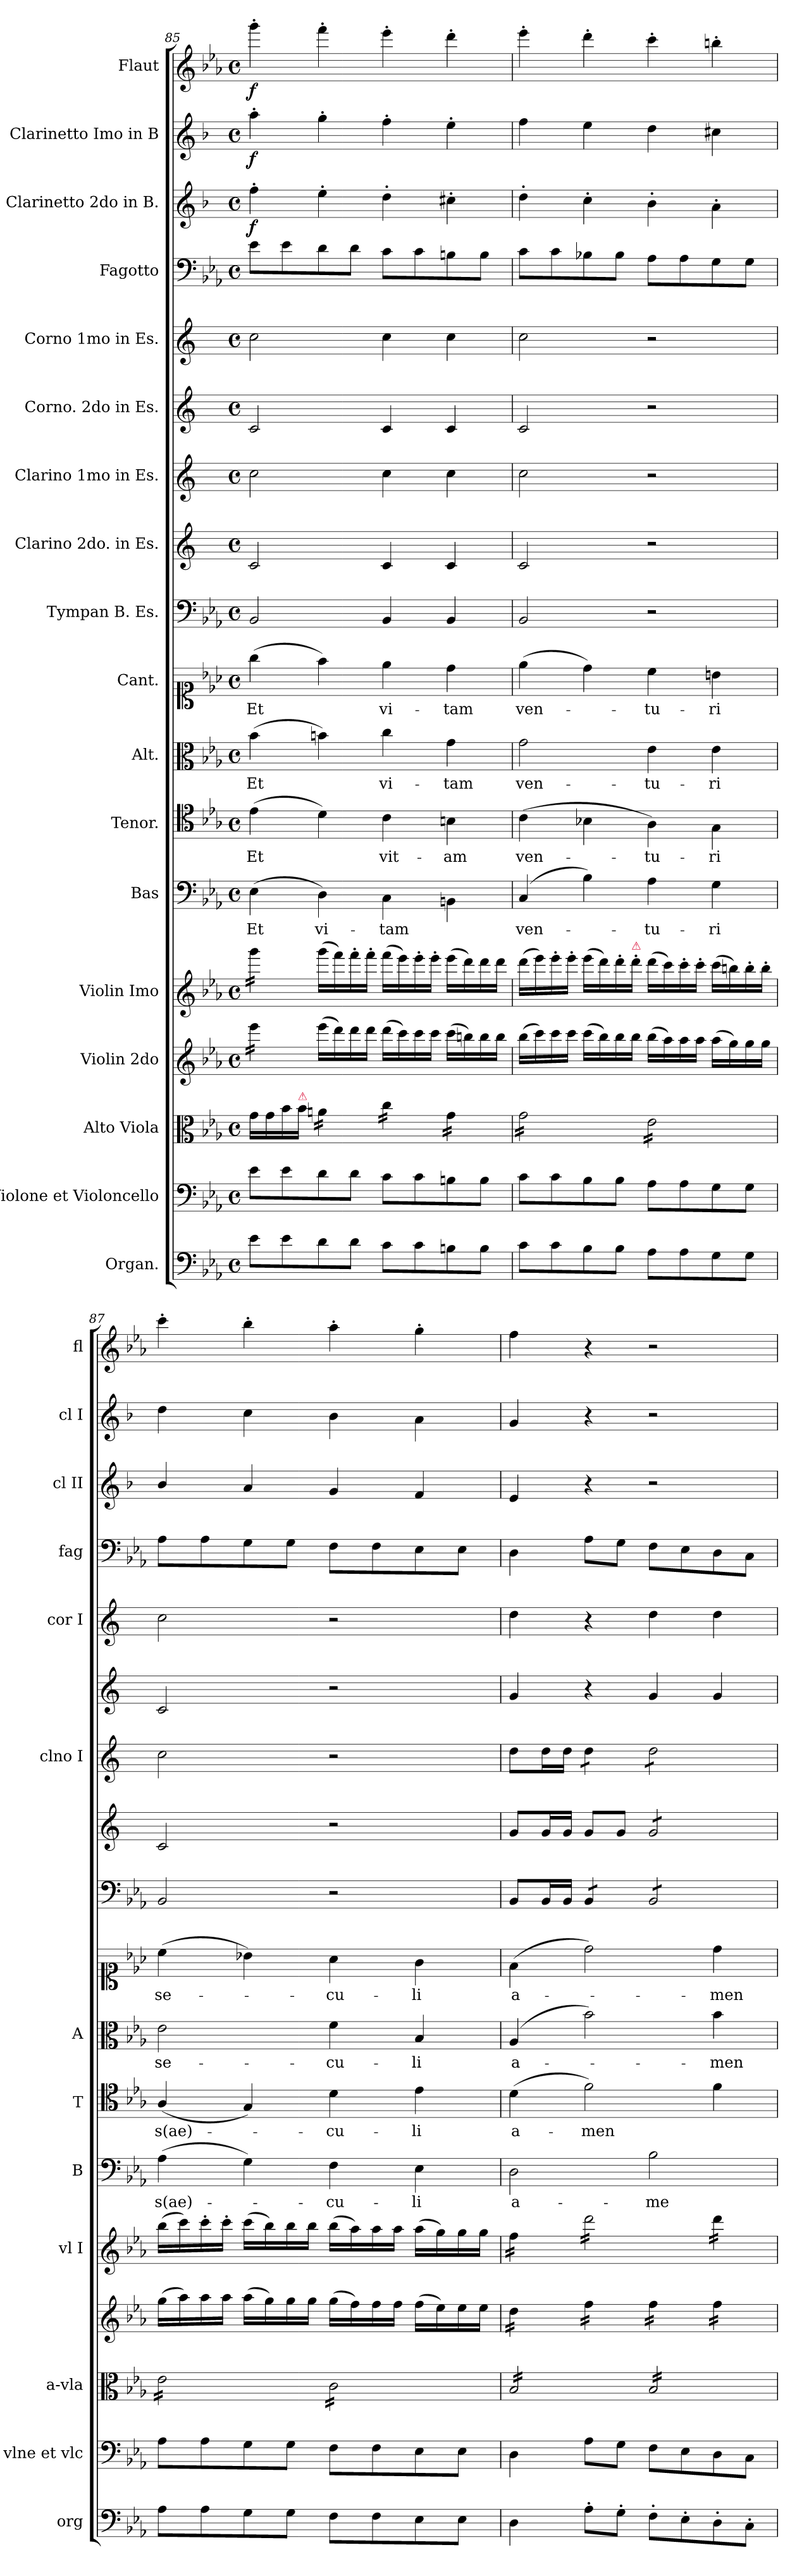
**kern	**kern	**kern	**kern	**kern	**kern	**text	**kern	**text	**kern	**text	**kern	**text	**kern	**kern	**kern	**kern	**kern	**kern	**kern	**dynam	**kern	**dynam	**kern	**dynam
*part18	*part17	*part16	*part15	*part14	*part13	*part13	*part12	*part12	*part11	*part11	*part10	*part10	*part9	*part8	*part7	*part6	*part5	*part4	*part3	*part3	*part2	*part2	*part1	*part1
*staff18	*staff17	*staff16	*staff15	*staff14	*staff13	*staff13	*staff12	*staff12	*staff11	*staff11	*staff10	*staff10	*staff9	*staff8	*staff7	*staff6	*staff5	*staff4	*staff3	*staff3	*staff2	*staff2	*staff1	*staff1
*I"Organ.	*I"Violone et Violoncello	*I"Alto Viola	*I"Violin 2do	*I"Violin Imo	*I"Bas	*	*I"Tenor.	*	*I"Alt.	*	*I"Cant.	*	*I"Tympan B. Es.	*I"Clarino 2do. in Es.	*I"Clarino 1mo in Es.	*I"Corno. 2do in Es.	*I"Corno 1mo in Es.	*I"Fagotto	*I"Clarinetto 2do in B.	*	*I"Clarinetto Imo in B	*	*I"Flaut	*
*I'org	*I'vlne et vlc	*I'a-vla	*	*I'vl I	*I'B	*	*I'T	*	*I'A	*	*	*	*	*	*I'clno I	*	*I'cor I	*I'fag	*I'cl II	*	*I'cl I	*	*I'fl	*
*clefF4	*clefF4	*clefC3	*clefG2	*clefG2	*clefF4	*	*clefC4	*	*clefC3	*	*clefC1	*	*clefF4	*clefG2	*clefG2	*clefG2	*clefG2	*clefF4	*clefG2	*	*clefG2	*	*clefG2	*
*	*	*	*	*	*	*	*	*	*	*	*	*	*	*ITrd-2c-3	*ITrd-2c-3	*ITrd5c9	*ITrd5c9	*	*ITrd1c2	*	*ITrd1c2	*	*	*
*k[b-e-a-]	*k[b-e-a-]	*k[b-e-a-]	*k[b-e-a-]	*k[b-e-a-]	*k[b-e-a-]	*	*k[b-e-a-]	*	*k[b-e-a-]	*	*k[b-e-a-]	*	*k[b-e-a-]	*k[b-e-a-]	*k[b-e-a-]	*k[b-e-a-]	*k[b-e-a-]	*k[b-e-a-]	*k[b-e-a-]	*	*k[b-e-a-]	*	*k[b-e-a-]	*
*E-:	*E-:	*E-:	*E-:	*E-:	*E-:	*	*E-:	*	*E-:	*	*E-:	*	*E-:	*E-:	*E-:	*E-:	*E-:	*E-:	*E-:	*	*E-:	*	*E-:	*
*M4/4	*M4/4	*M4/4	*M4/4	*M4/4	*M4/4	*	*M4/4	*	*M4/4	*	*M4/4	*	*M4/4	*M4/4	*M4/4	*M4/4	*M4/4	*M4/4	*M4/4	*	*M4/4	*	*M4/4	*
*met(c)	*met(c)	*met(c)	*met(c)	*met(c)	*met(c)	*	*met(c)	*	*met(c)	*	*met(c)	*	*met(c)	*met(c)	*met(c)	*met(c)	*met(c)	*met(c)	*met(c)	*	*met(c)	*	*met(c)	*
=85	=85	=85	=85	=85	=85	=85	=85	=85	=85	=85	=85	=85	=85	=85	=85	=85	=85	=85	=85	=85	=85	=85	=85	=85
*	*	*	*tremolo	*	*	*	*	*	*	*	*	*	*	*	*	*	*	*	*	*	*	*	*	*
*	*	*	*	*tremolo	*	*	*	*	*	*	*	*	*	*	*	*	*	*	*	*	*	*	*	*
8e-\L	8e-\L	16g\LL	16eee-\LL	16ggg\LL	(4E-\	Et	(4e-\	Et	(4b-\	Et	(4gg\	Et	2BB-/	2e-/	2ee-\	2E-/	2e-\	8e-\L	4ee-'\	f	4gg'\	f	4ggg'\	f
.	.	16g\	16eee-\	16ggg\	.	.	.	.	.	.	.	.	.	.	.	.	.	.	.	.	.	.	.	.
8e-\	8e-\	16b-\	16eee-\	16ggg\	.	.	.	.	.	.	.	.	.	.	.	.	.	8e-\	.	.	.	.	.	.
!	!	!LO:TX:a:color=crimson:t=⚠	!	!	!	!	!	!	!	!	!	!	!	!	!	!	!	!	!	!	!	!	!	!
.	.	16b-\JJ	16eee-\JJ	16ggg\JJ	.	.	.	.	.	.	.	.	.	.	.	.	.	.	.	.	.	.	.	.
*	*	*	*	*Xtremolo	*	*	*	*	*	*	*	*	*	*	*	*	*	*	*	*	*	*	*	*
*	*	*	*Xtremolo	*	*	*	*	*	*	*	*	*	*	*	*	*	*	*	*	*	*	*	*	*
*	*	*tremolo	*	*	*	*	*	*	*	*	*	*	*	*	*	*	*	*	*	*	*	*	*	*
8d\	8d\	16an\LL	(16eee-\LL	(16ggg\LL	4D\)	vi-	4d\)	.	4bn\)	.	4ff\)	.	.	.	.	.	.	8d\	4dd'\	.	4ff'\	.	4fff'\	.
.	.	16an\	16ddd\)	16fff\)	.	.	.	.	.	.	.	.	.	.	.	.	.	.	.	.	.	.	.	.
8d\J	8d\J	16an\	16ddd\	16fff'\	.	.	.	.	.	.	.	.	.	.	.	.	.	8d\J	.	.	.	.	.	.
.	.	16an\JJ	16ddd\JJ	16fff'\JJ	.	.	.	.	.	.	.	.	.	.	.	.	.	.	.	.	.	.	.	.
8c\L	8c\L	16cc\LL	(16ddd\LL	(16fff\LL	4C\	-tam	4c\	vit-	4cc\	vi-	4ee-\	vi-	4BB-/	4e-/	4ee-\	4E-/	4e-\	8c\L	4cc'\	.	4ee-'\	.	4eee-'\	.
.	.	16cc\	16ccc\)	16eee-\)	.	.	.	.	.	.	.	.	.	.	.	.	.	.	.	.	.	.	.	.
8c\	8c\	16cc\	16ccc\	16eee-'\	.	.	.	.	.	.	.	.	.	.	.	.	.	8c\	.	.	.	.	.	.
.	.	16cc\JJ	16ccc\JJ	16eee-'\JJ	.	.	.	.	.	.	.	.	.	.	.	.	.	.	.	.	.	.	.	.
8Bn\	8Bn\	16g\LL	(16ccc\LL	(16eee-\LL	4BBn\	.	4Bn\	-am	4g\	-tam	4dd\	-tam	4BB-/	4e-/	4ee-\	4E-/	4e-\	8Bn\	4bn'\	.	4dd'\	.	4ddd'\	.
.	.	16g\	16bbn\)	16ddd\)	.	.	.	.	.	.	.	.	.	.	.	.	.	.	.	.	.	.	.	.
8B\J	8B\J	16g\	16bb\	16ddd\	.	.	.	.	.	.	.	.	.	.	.	.	.	8B\J	.	.	.	.	.	.
.	.	16g\JJ	16bb\JJ	16ddd\JJ	.	.	.	.	.	.	.	.	.	.	.	.	.	.	.	.	.	.	.	.
=86	=86	=86	=86	=86	=86	=86	=86	=86	=86	=86	=86	=86	=86	=86	=86	=86	=86	=86	=86	=86	=86	=86	=86	=86
8c\L	8c\L	16g\LL	(16bb-\LL	(16ddd\LL	(4C/	ven-	(4c\	ven-	2g\	ven-	(4ee-\	ven-	2BB-/	2e-/	2ee-\	2E-/	2e-\	8c\L	4cc'\	.	4ee-\	.	4eee-'\	.
.	.	16g\	16ccc\)	16eee-\)	.	.	.	.	.	.	.	.	.	.	.	.	.	.	.	.	.	.	.	.
8c\	8c\	16g\	16ccc\	16eee-'\	.	.	.	.	.	.	.	.	.	.	.	.	.	8c\	.	.	.	.	.	.
.	.	16g\	16ccc\JJ	16eee-'\JJ	.	.	.	.	.	.	.	.	.	.	.	.	.	.	.	.	.	.	.	.
8B-\	8B-\	16g\	(16ccc\LL	(16eee-\LL	4B-\)	.	4B-X\	.	.	.	4dd\)	.	.	.	.	.	.	8B-X\	4b-'\	.	4dd\	.	4ddd'\	.
.	.	16g\	16bb-\)	16ddd\)	.	.	.	.	.	.	.	.	.	.	.	.	.	.	.	.	.	.	.	.
8B-\J	8B-\J	16g\	16bb-\	16ddd'\	.	.	.	.	.	.	.	.	.	.	.	.	.	8B-\J	.	.	.	.	.	.
!	!	!	!	!LO:TX:a:color=crimson:t=⚠	!	!	!	!	!	!	!	!	!	!	!	!	!	!	!	!	!	!	!	!
.	.	16g\JJ	16bb-\JJ	16ddd'\JJ	.	.	.	.	.	.	.	.	.	.	.	.	.	.	.	.	.	.	.	.
8A-\L	8A-\L	16e-\LL	(16bb-\LL	(16ddd\LL	4A-\	-tu-	4A-\)	-tu-	4e-\	-tu-	4cc\	-tu-	2r	2r	2r	2r	2r	8A-\L	4a-'\	.	4cc\	.	4ccc'\	.
.	.	16e-\	16aa-\)	16ccc\)	.	.	.	.	.	.	.	.	.	.	.	.	.	.	.	.	.	.	.	.
8A-\	8A-\	16e-\	16aa-\	16ccc'\	.	.	.	.	.	.	.	.	.	.	.	.	.	8A-\	.	.	.	.	.	.
.	.	16e-\	16aa-\JJ	16ccc'\JJ	.	.	.	.	.	.	.	.	.	.	.	.	.	.	.	.	.	.	.	.
8G\	8G\	16e-\	(16aa-\LL	(16ccc\LL	4G\	-ri	4G\	-ri	4e-\	-ri	4bn\	-ri	.	.	.	.	.	8G\	4g'\	.	4bn\	.	4bbn'\	.
.	.	16e-\	16gg\)	16bbn\)	.	.	.	.	.	.	.	.	.	.	.	.	.	.	.	.	.	.	.	.
8G\J	8G\J	16e-\	16gg\	16bb'\	.	.	.	.	.	.	.	.	.	.	.	.	.	8G\J	.	.	.	.	.	.
.	.	16e-\JJ	16gg\JJ	16bb'\JJ	.	.	.	.	.	.	.	.	.	.	.	.	.	.	.	.	.	.	.	.
=87	=87	=87	=87	=87	=87	=87	=87	=87	=87	=87	=87	=87	=87	=87	=87	=87	=87	=87	=87	=87	=87	=87	=87	=87
8A-\L	8A-\L	16e-\LL	(16gg\LL	(16bb-\LL	(4A-\	s(ae)-	(4A-/	s(ae)-	2e-\	se-	(4cc\	se-	2BB-/	2e-/	2ee-\	2E-/	2e-\	8A-\L	4a-/	.	4cc\	.	4ccc'\	.
.	.	16e-\	16aa-\)	16ccc\)	.	.	.	.	.	.	.	.	.	.	.	.	.	.	.	.	.	.	.	.
8A-\	8A-\	16e-\	16aa-\	16ccc'\	.	.	.	.	.	.	.	.	.	.	.	.	.	8A-\	.	.	.	.	.	.
.	.	16e-\	16aa-\JJ	16ccc'\JJ	.	.	.	.	.	.	.	.	.	.	.	.	.	.	.	.	.	.	.	.
8G\	8G\	16e-\	(16aa-\LL	(16ccc\LL	4G\)	.	4G/)	.	.	.	4b-X\)	.	.	.	.	.	.	8G\	4g/	.	4b-\	.	4bb-'\	.
.	.	16e-\	16gg\)	16bb-\)	.	.	.	.	.	.	.	.	.	.	.	.	.	.	.	.	.	.	.	.
8G\J	8G\J	16e-\	16gg\	16bb-\	.	.	.	.	.	.	.	.	.	.	.	.	.	8G\J	.	.	.	.	.	.
.	.	16e-\JJ	16gg\JJ	16bb-\JJ	.	.	.	.	.	.	.	.	.	.	.	.	.	.	.	.	.	.	.	.
8F\L	8F\L	16c\LL	(16gg\LL	(16bb-\LL	4F\	-cu-	4d\	-cu-	4f\	-cu-	4a-\	-cu-	2r	2r	2r	2r	2r	8F\L	4f/	.	4a-\	.	4aa-'\	.
.	.	16c\	16ff\)	16aa-\)	.	.	.	.	.	.	.	.	.	.	.	.	.	.	.	.	.	.	.	.
8F\	8F\	16c\	16ff\	16aa-\	.	.	.	.	.	.	.	.	.	.	.	.	.	8F\	.	.	.	.	.	.
.	.	16c\	16ff\JJ	16aa-\JJ	.	.	.	.	.	.	.	.	.	.	.	.	.	.	.	.	.	.	.	.
8E-\	8E-\	16c\	(16ff\LL	(16aa-\LL	4E-\	-li	4e-\	-li	4B-/	-li	4g\	-li	.	.	.	.	.	8E-\	4e-/	.	4g\	.	4gg'\	.
.	.	16c\	16ee-\)	16gg\)	.	.	.	.	.	.	.	.	.	.	.	.	.	.	.	.	.	.	.	.
8E-\J	8E-\J	16c\	16ee-\	16gg\	.	.	.	.	.	.	.	.	.	.	.	.	.	8E-\J	.	.	.	.	.	.
.	.	16c\JJ	16ee-\JJ	16gg\JJ	.	.	.	.	.	.	.	.	.	.	.	.	.	.	.	.	.	.	.	.
=88	=88	=88	=88	=88	=88	=88	=88	=88	=88	=88	=88	=88	=88	=88	=88	=88	=88	=88	=88	=88	=88	=88	=88	=88
*	*	*	*tremolo	*	*	*	*	*	*	*	*	*	*	*	*	*	*	*	*	*	*	*	*	*
*	*	*	*	*tremolo	*	*	*	*	*	*	*	*	*	*	*	*	*	*	*	*	*	*	*	*
4D\	4D\	16B-/LL	16dd\LL	16ff\LL	2D\	a-	(4d\	a-	(4A-/	a-	(4f\	a-	8BB-/L	8b-/L	8ff\L	4B-/	4f\	4D\	4d/	.	4f/	.	4ff\	.
.	.	16B-/	16dd\	16ff\	.	.	.	.	.	.	.	.	.	.	.	.	.	.	.	.	.	.	.	.
.	.	16B-/	16dd\	16ff\	.	.	.	.	.	.	.	.	16BB-/L	16b-/L	16ff\L	.	.	.	.	.	.	.	.	.
.	.	16B-/	16dd\JJ	16ff\JJ	.	.	.	.	.	.	.	.	16BB-/JJ	16b-/JJ	16ff\JJ	.	.	.	.	.	.	.	.	.
*	*	*	*	*	*	*	*	*	*	*	*	*	*tremolo	*	*	*	*	*	*	*	*	*	*	*
*	*	*	*	*	*	*	*	*	*	*	*	*	*	*	*tremolo	*	*	*	*	*	*	*	*	*
8A-'\L	8A-\L	16B-/	16ff\LL	16ddd\LL	.	.	2f\)	-men	2b-\)	.	2dd\)	.	8BB-/L	8b-/L	8ff\L	4r	4r	8A-\L	4r	.	4r	.	4r	.
.	.	16B-/	16ff\	16ddd\	.	.	.	.	.	.	.	.	.	.	.	.	.	.	.	.	.	.	.	.
8G'\J	8G\J	16B-/	16ff\	16ddd\	.	.	.	.	.	.	.	.	8BB-/J	8b-/J	8ff\J	.	.	8G\J	.	.	.	.	.	.
.	.	16B-/JJ	16ff\JJ	16ddd\	.	.	.	.	.	.	.	.	.	.	.	.	.	.	.	.	.	.	.	.
*	*	*	*	*	*	*	*	*	*	*	*	*	*	*tremolo	*	*	*	*	*	*	*	*	*	*
8F'\L	8F\L	16B-/LL	16ff\LL	16ddd\	2B-\	-me	.	.	.	.	.	.	8BB-/L	8b-/L	8ff\L	4B-/	4f\	8F\L	2r	.	2r	.	2r	.
.	.	16B-/	16ff\	16ddd\	.	.	.	.	.	.	.	.	.	.	.	.	.	.	.	.	.	.	.	.
8E-'\	8E-\	16B-/	16ff\	16ddd\	.	.	.	.	.	.	.	.	8BB-/	8b-/	8ff\	.	.	8E-\	.	.	.	.	.	.
.	.	16B-/	16ff\JJ	16ddd\JJ	.	.	.	.	.	.	.	.	.	.	.	.	.	.	.	.	.	.	.	.
8D'\	8D\	16B-/	16ff\LL	16ddd\LL	.	.	4f\	.	4b-\	-men	4dd\	-men	8BB-/	8b-/	8ff\	4B-/	4f\	8D\	.	.	.	.	.	.
.	.	16B-/	16ff\	16ddd\	.	.	.	.	.	.	.	.	.	.	.	.	.	.	.	.	.	.	.	.
8C'\J	8C\J	16B-/	16ff\	16ddd\	.	.	.	.	.	.	.	.	8BB-/J	8b-/J	8ff\J	.	.	8C\J	.	.	.	.	.	.
*	*	*	*	*	*	*	*	*	*	*	*	*	*	*	*Xtremolo	*	*	*	*	*	*	*	*	*
*	*	*	*	*	*	*	*	*	*	*	*	*	*	*Xtremolo	*	*	*	*	*	*	*	*	*	*
*	*	*	*	*	*	*	*	*	*	*	*	*	*Xtremolo	*	*	*	*	*	*	*	*	*	*	*
.	.	16B-/JJ	16ff\JJ	16ddd\JJ	.	.	.	.	.	.	.	.	.	.	.	.	.	.	.	.	.	.	.	.
*	*	*	*	*Xtremolo	*	*	*	*	*	*	*	*	*	*	*	*	*	*	*	*	*	*	*	*
*	*	*	*Xtremolo	*	*	*	*	*	*	*	*	*	*	*	*	*	*	*	*	*	*	*	*	*
*	*	*Xtremolo	*	*	*	*	*	*	*	*	*	*	*	*	*	*	*	*	*	*	*	*	*	*
=	=	=	=	=	=	=	=	=	=	=	=	=	=	=	=	=	=	=	=	=	=	=	=	=
*-	*-	*-	*-	*-	*-	*-	*-	*-	*-	*-	*-	*-	*-	*-	*-	*-	*-	*-	*-	*-	*-	*-	*-	*-
